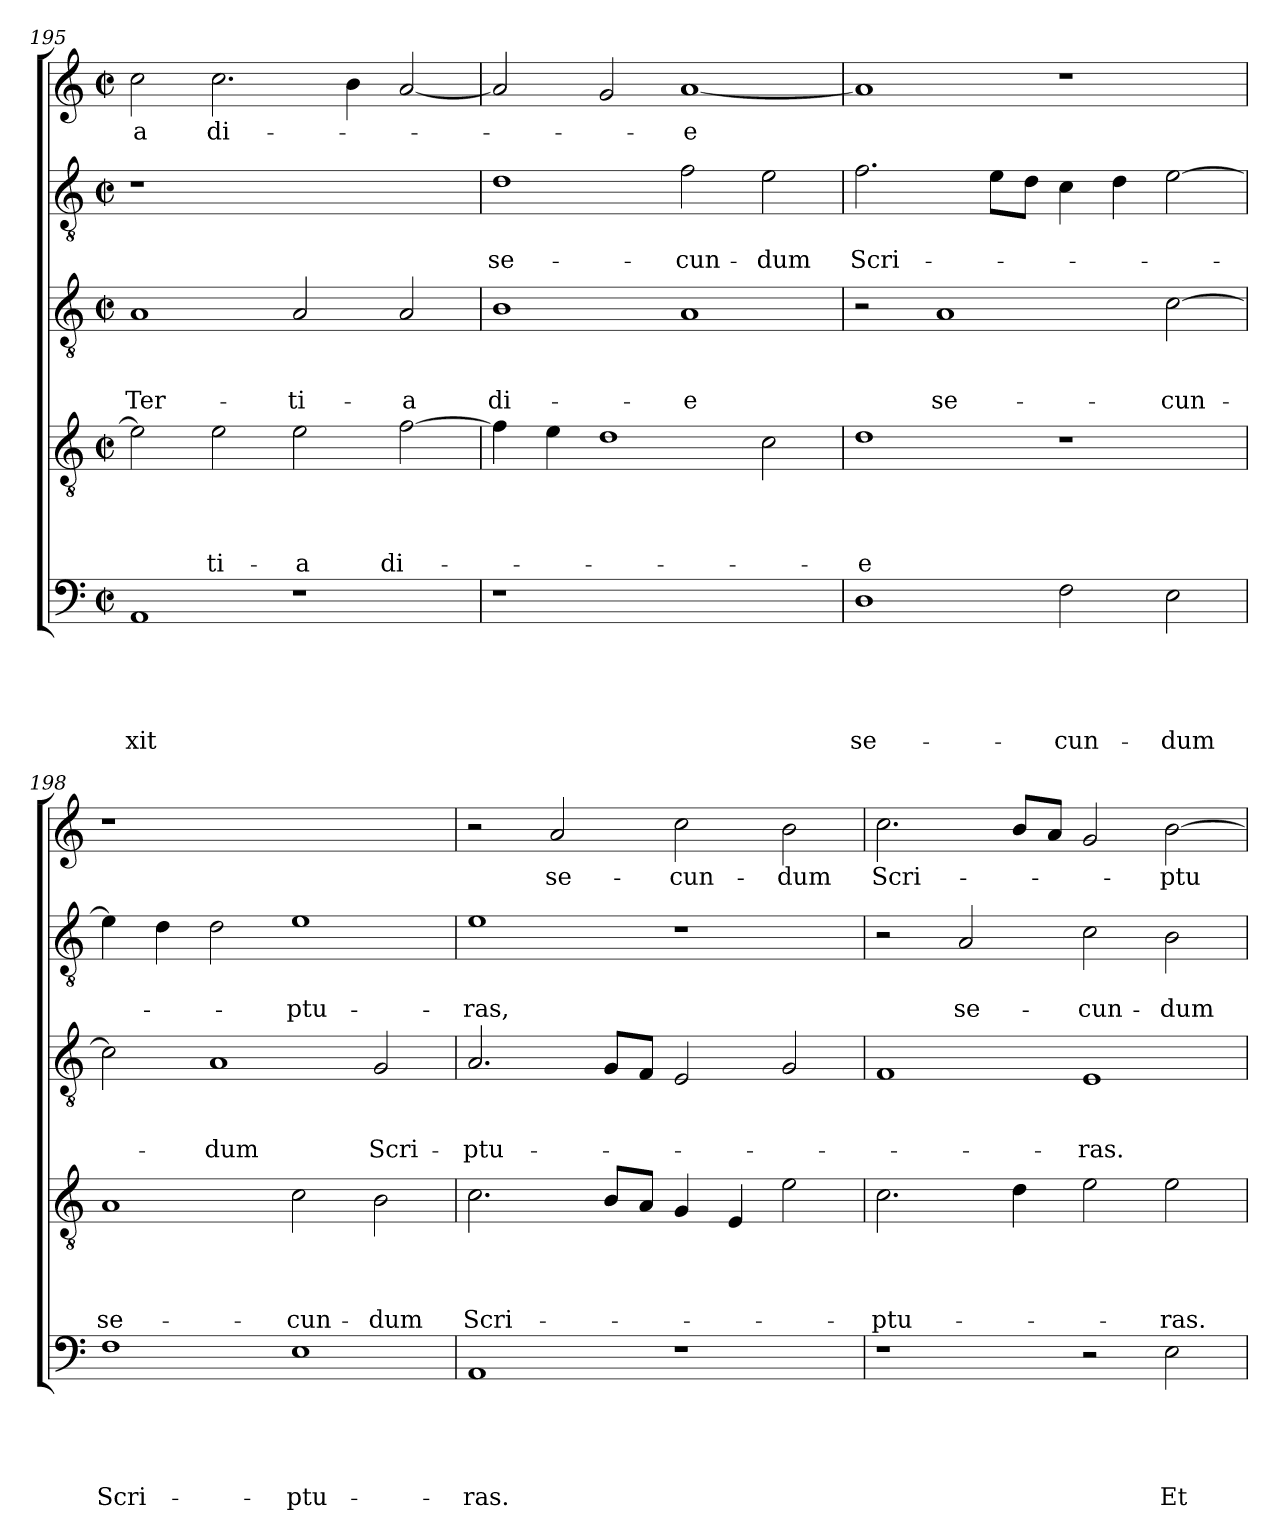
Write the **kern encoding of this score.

**kern	**text	**text	**text	**text	**text	**kern	**text	**text	**text	**text	**kern	**text	**text	**text	**kern	**text	**text	**kern	**text
*part5	*part5	*part5	*part5	*part5	*part5	*part4	*part4	*part4	*part4	*part4	*part3	*part3	*part3	*part3	*part2	*part2	*part2	*part1	*part1
*staff5	*staff5	*staff5	*staff5	*staff5	*staff5	*staff4	*staff4	*staff4	*staff4	*staff4	*staff3	*staff3	*staff3	*staff3	*staff2	*staff2	*staff2	*staff1	*staff1
*clefF4	*	*	*	*	*	*clefGv2	*	*	*	*	*clefGv2	*	*	*	*clefGv2	*	*	*clefG2	*
*k[]	*	*	*	*	*	*k[]	*	*	*	*	*k[]	*	*	*	*k[]	*	*	*k[]	*
*C:	*	*	*	*	*	*C:	*	*	*	*	*C:	*	*	*	*C:	*	*	*C:	*
*M2/2	*	*	*	*	*	*M2/2	*	*	*	*	*M2/2	*	*	*	*M2/2	*	*	*M2/2	*
*met(c|)	*	*	*	*	*	*met(c|)	*	*	*	*	*met(c|)	*	*	*	*met(c|)	*	*	*met(c|)	*
=195	=195	=195	=195	=195	=195	=195	=195	=195	=195	=195	=195	=195	=195	=195	=195	=195	=195	=195	=195
1AA	.	.	.	.	-xit	2e\]	.	.	.	.	1A	.	.	Ter-	1r	.	.	2cc\	-a
.	.	.	.	.	.	2e\	.	.	.	-ti-	.	.	.	.	.	.	.	2.cc\	di-
1r	.	.	.	.	.	2e\	.	.	.	-a	2A/	.	.	-ti-	1ryy	.	.	.	.
.	.	.	.	.	.	.	.	.	.	.	.	.	.	.	.	.	.	4b\	.
.	.	.	.	.	.	[2f\	.	.	.	di-	2A/	.	.	-a	.	.	.	[2a/	.
=196	=196	=196	=196	=196	=196	=196	=196	=196	=196	=196	=196	=196	=196	=196	=196	=196	=196	=196	=196
1r	.	.	.	.	.	4f\]	.	.	.	.	1B	.	.	di-	1d	.	se-	2a/]	.
.	.	.	.	.	.	4e\	.	.	.	.	.	.	.	.	.	.	.	.	.
.	.	.	.	.	.	1d	.	.	.	.	.	.	.	.	.	.	.	2g/	.
1ryy	.	.	.	.	.	.	.	.	.	.	1A	.	.	-e	2f\	.	-cun-	[1a	-e
.	.	.	.	.	.	2c\	.	.	.	.	.	.	.	.	2e\	.	-dum	.	.
=197	=197	=197	=197	=197	=197	=197	=197	=197	=197	=197	=197	=197	=197	=197	=197	=197	=197	=197	=197
1D	.	.	.	.	se-	1d	.	.	.	-e	2r	.	.	.	2.f\	.	Scri-	1a]	.
.	.	.	.	.	.	.	.	.	.	.	1A	.	.	se-	.	.	.	.	.
.	.	.	.	.	.	.	.	.	.	.	.	.	.	.	8e\L	.	.	.	.
.	.	.	.	.	.	.	.	.	.	.	.	.	.	.	8d\J	.	.	.	.
2F\	.	.	.	.	-cun-	1r	.	.	.	.	.	.	.	.	4c\	.	.	1r	.
.	.	.	.	.	.	.	.	.	.	.	.	.	.	.	4d\	.	.	.	.
2E\	.	.	.	.	-dum	.	.	.	.	.	[2c\	.	.	-cun-	[2e\	.	.	.	.
!!LO:PB:g=z
=198	=198	=198	=198	=198	=198	=198	=198	=198	=198	=198	=198	=198	=198	=198	=198	=198	=198	=198	=198
1F	.	.	.	.	Scri-	1A	.	.	.	se-	2c\]	.	.	.	4e\]	.	.	1r	.
.	.	.	.	.	.	.	.	.	.	.	.	.	.	.	4d\	.	.	.	.
.	.	.	.	.	.	.	.	.	.	.	1A	.	.	-dum	2d\	.	.	.	.
1E	.	.	.	.	-ptu-	2c\	.	.	.	-cun-	.	.	.	.	1e	.	-ptu-	1ryy	.
.	.	.	.	.	.	2B\	.	.	.	-dum	2G/	.	.	Scri-	.	.	.	.	.
=199	=199	=199	=199	=199	=199	=199	=199	=199	=199	=199	=199	=199	=199	=199	=199	=199	=199	=199	=199
1AA	.	.	.	.	-ras.	2.c\	.	.	.	Scri-	2.A/	.	.	-ptu-	1e	.	-ras,	2r	.
.	.	.	.	.	.	.	.	.	.	.	.	.	.	.	.	.	.	2a/	se-
.	.	.	.	.	.	8B/L	.	.	.	.	8G/L	.	.	.	.	.	.	.	.
.	.	.	.	.	.	8A/J	.	.	.	.	8F/J	.	.	.	.	.	.	.	.
1r	.	.	.	.	.	4G/	.	.	.	.	2E/	.	.	.	1r	.	.	2cc\	-cun-
.	.	.	.	.	.	4E/	.	.	.	.	.	.	.	.	.	.	.	.	.
.	.	.	.	.	.	2e\	.	.	.	.	2G/	.	.	.	.	.	.	2b\	-dum
=200	=200	=200	=200	=200	=200	=200	=200	=200	=200	=200	=200	=200	=200	=200	=200	=200	=200	=200	=200
1r	.	.	.	.	.	2.c\	.	.	.	-ptu-	1F	.	.	.	2r	.	.	2.cc\	Scri-
.	.	.	.	.	.	.	.	.	.	.	.	.	.	.	2A/	.	se-	.	.
.	.	.	.	.	.	4d\	.	.	.	.	.	.	.	.	.	.	.	8b/L	.
.	.	.	.	.	.	.	.	.	.	.	.	.	.	.	.	.	.	8a/J	.
2r	.	.	.	.	.	2e\	.	.	.	.	1E	.	.	-ras.	2c\	.	-cun-	2g/	.
2E\	.	.	.	.	Et	2e\	.	.	.	-ras.	.	.	.	.	2B\	.	-dum	[2b\	-ptu-
=	=	=	=	=	=	=	=	=	=	=	=	=	=	=	=	=	=	=	=
*-	*-	*-	*-	*-	*-	*-	*-	*-	*-	*-	*-	*-	*-	*-	*-	*-	*-	*-	*-
